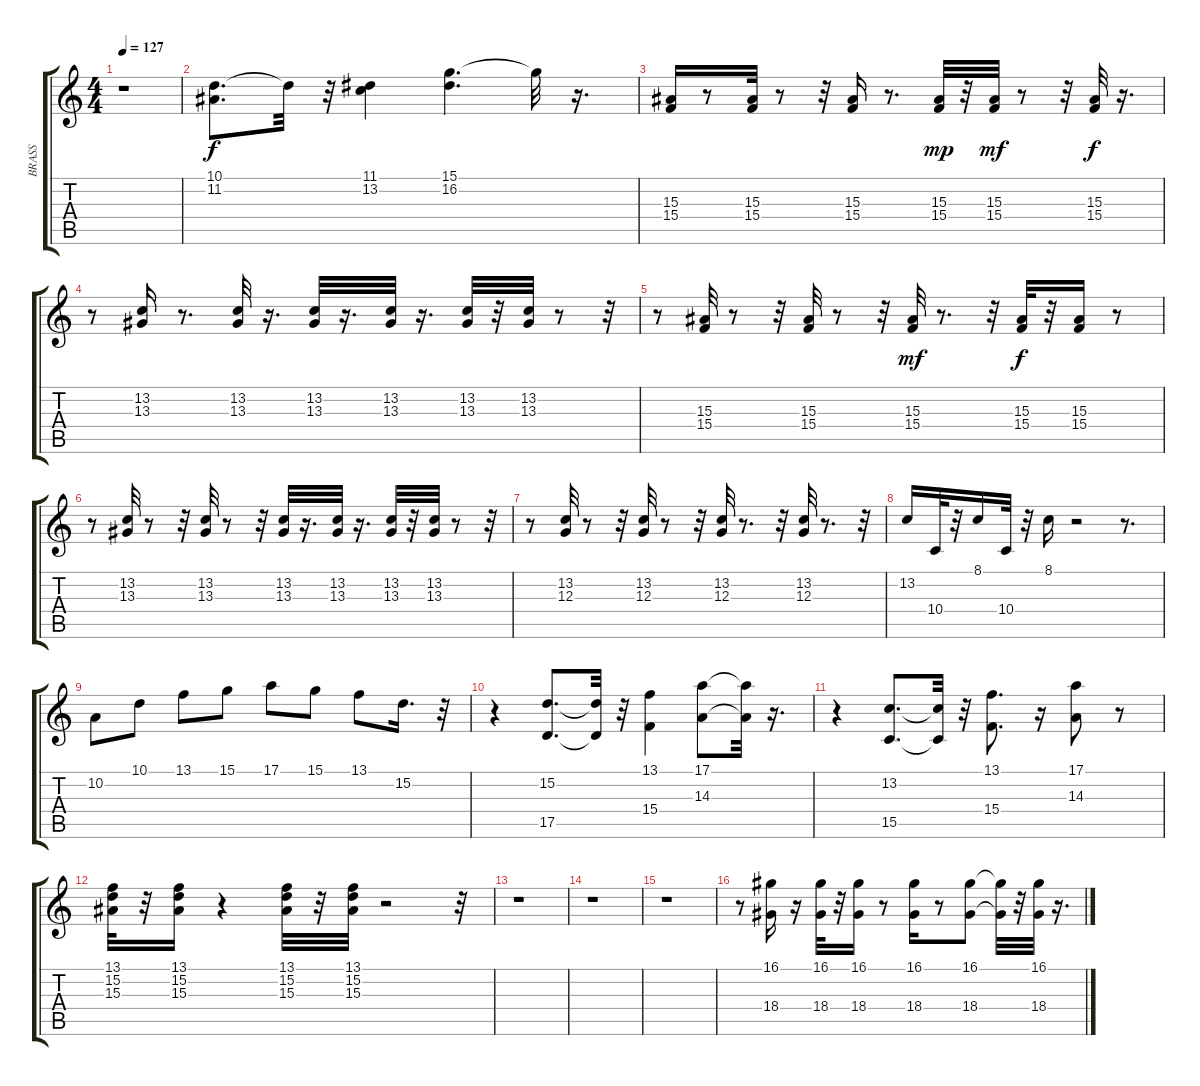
\track ("BRASS" "BRASS") {instrument trumpet}
\staff {score tabs}
\tuning (E4 B3 G3 D3 A2 E2) {hide}
\ts (4 4)
\tempo 127
\clef g2
\ks c
r.1{dy f} |
(10.1 11.2).8{d} 10.1{t}.32 r.32 (11.1 13.2).4 (15.1 16.2).4{d} 15.1{t}.32 r.16{d} |
(15.3 15.4).16 r.8 (15.3 15.4).32 r.8 r.32 (15.3 15.4).16 r.8{d} (15.3 15.4).32{dy mp} r.32 (15.3 15.4).32{dy mf} r.8 r.32 (15.3 15.4).32{dy f} r.16{d} |
r.8 (13.2 13.3).16 r.8{d} (13.2 13.3).32 r.16{d} (13.2 13.3).32 r.16{d} (13.2 13.3).32 r.16{d} (13.2 13.3).32 r.32 (13.2 13.3).32 r.8 r.32 |
r.8 (15.3 15.4).32 r.8 r.32 (15.3 15.4).32 r.8 r.32 (15.3 15.4).32{dy mf} r.8{d} r.32 (15.3 15.4).32{dy f} r.32 (15.3 15.4).16 r.8 |
r.8 (13.2 13.3).32 r.8 r.32 (13.2 13.3).32 r.8 r.32 (13.2 13.3).32 r.16{d} (13.2 13.3).32 r.16{d} (13.2 13.3).32 r.32 (13.2 13.3).32 r.8 r.32 |
r.8 (13.2 12.3).32 r.8 r.32 (13.2 12.3).32 r.8 r.32 (13.2 12.3).32 r.8{d} r.32 (13.2 12.3).32 r.8{d} r.32 |
13.2.16 10.4.32 r.32 8.1.16 10.4.32 r.32 8.1.16 r.2 r.8{d} |
10.2.8 10.1.8 13.1.8 15.1.8 17.1.8 15.1.8 13.1.8 15.2.16{d} r.32 |
r.4 (15.2 17.5).8{d} (15.2{t} 17.5{t}).32 r.32 (13.1 15.4).4 (17.1 14.3).8 (17.1{t} 14.3{t}).32 r.16{d} |
r.4 (13.2 15.5).8{d} (13.2{t} 15.5{t}).32 r.32 (13.1 15.4).8{d} r.16 (17.1 14.3).8 r.8 |
(13.1 15.2 15.3).32 r.32 (13.1 15.2 15.3).16 r.4 (13.1 15.2 15.3).32 r.32 (13.1 15.2 15.3).32 r.2 r.32 |
r.1 |
r.1 |
r.1 |
r.8 (16.1 18.4).16 r.16 (16.1 18.4).32 r.32 (16.1 18.4).16 r.8 (16.1 18.4).16 r.8 (16.1 18.4).8 (16.1{t} 18.4{t}).32 r.32 (16.1 18.4).32 r.16{d}
